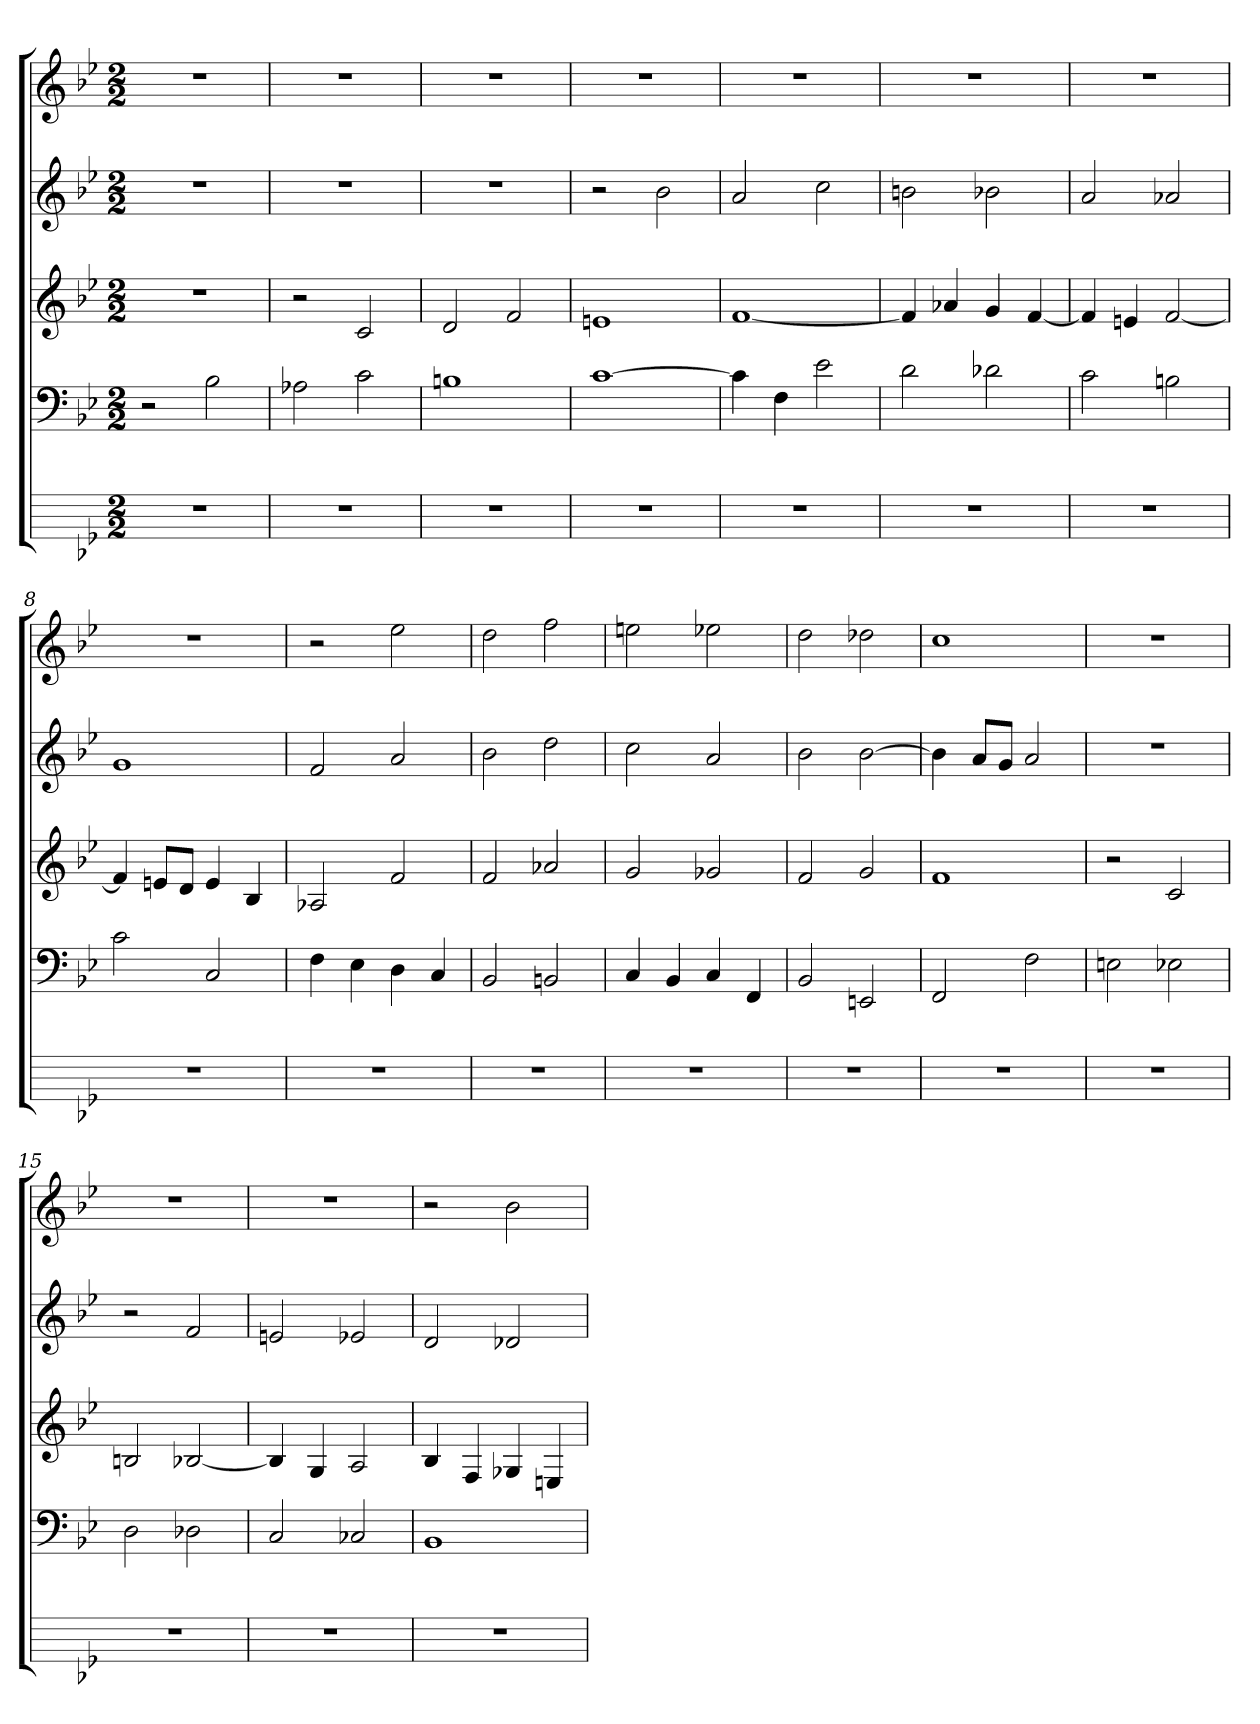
**kern	**kern	**kern	**kern	**kern
*part5	*part4	*part3	*part2	*part1
*staff5	*staff4	*staff3	*staff2	*staff1
*k[b-e-]	*k[b-e-]	*k[b-e-]	*k[b-e-]	*k[b-e-]
*M2/2	*M2/2	*M2/2	*M2/2	*M2/2
*MM76	*MM76	*MM76	*MM76	*MM76
=1	=1	=1	=1	=1
1r	2r	1r	1r	1r
.	2B-	.	.	.
=2	=2	=2	=2	=2
1r	2A-X	2r	1r	1r
.	2c	2c	.	.
=3	=3	=3	=3	=3
1r	1Bn	2d	1r	1r
.	.	2f	.	.
=4	=4	=4	=4	=4
1r	[1c	1en	2r	1r
.	.	.	2b-	.
=5	=5	=5	=5	=5
1r	4c]	[1f	2a	1r
.	4F	.	.	.
.	2e-	.	2cc	.
=6	=6	=6	=6	=6
1r	2d	4f]	2bn	1r
.	.	4a-X	.	.
.	2d-X	4g	2b-X	.
.	.	[4f	.	.
=7	=7	=7	=7	=7
1r	2c	4f]	2a	1r
.	.	4en	.	.
.	2Bn	[2f	2a-X	.
=8	=8	=8	=8	=8
1r	2c	4f]	1g	1r
.	.	8enL	.	.
.	.	8dJ	.	.
.	2C	4e	.	.
.	.	4B-	.	.
=9	=9	=9	=9	=9
1r	4F	2A-X	2f	2r
.	4E-	.	.	.
.	4D	2f	2a	2ee-
.	4C	.	.	.
=10	=10	=10	=10	=10
1r	2BB-	2f	2b-	2dd
.	2BBn	2a-X	2dd	2ff
=11	=11	=11	=11	=11
1r	4C	2g	2cc	2een
.	4BB-	.	.	.
.	4C	2g-X	2a	2ee-X
.	4FF	.	.	.
=12	=12	=12	=12	=12
1r	2BB-	2f	2b-	2dd
.	2EEn	2g	[2b-	2dd-X
=13	=13	=13	=13	=13
1r	2FF	1f	4b-]	1cc
.	.	.	8aL	.
.	.	.	8gJ	.
.	2F	.	2a	.
=14	=14	=14	=14	=14
1r	2En	2r	1r	1r
.	2E-X	2c	.	.
=15	=15	=15	=15	=15
1r	2D	2Bn	2r	1r
.	2D-X	[2B-X	2f	.
=16	=16	=16	=16	=16
1r	2C	4B-]	2en	1r
.	.	4G	.	.
.	2C-X	2A	2e-X	.
=17	=17	=17	=17	=17
1r	1BB-	4B-	2d	2r
.	.	4F	.	.
.	.	4G-X	2d-X	2b-
.	.	4En	.	.
=	=	=	=	=
*-	*-	*-	*-	*-
